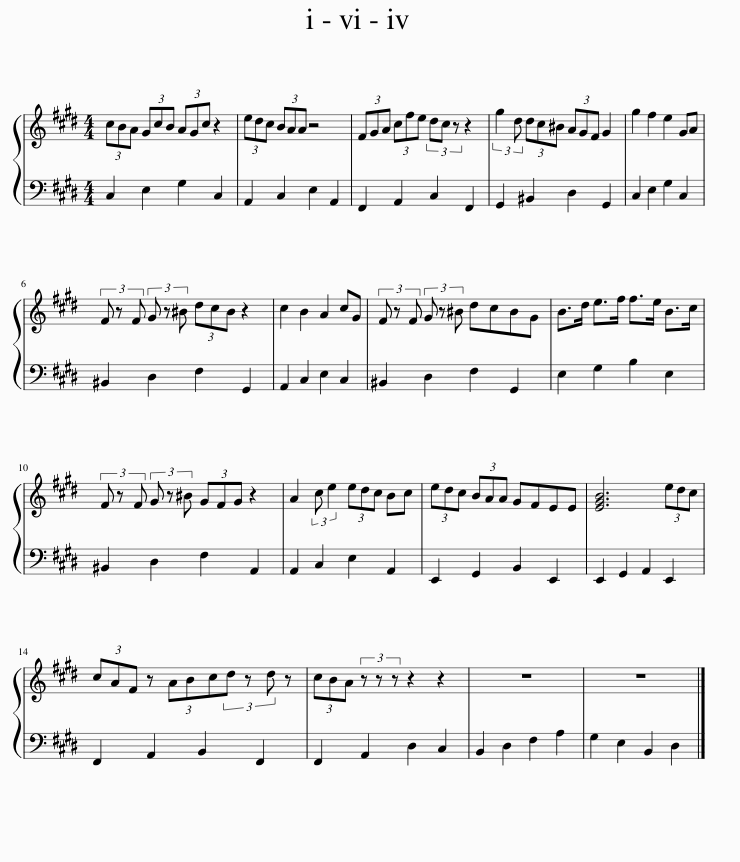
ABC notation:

X:1
%%score { 1 | 2 }
L:1/8
M:4/4
I:linebreak $
K:E
V:1 treble
V:2 bass
V:1
 (3cBA (3GcB (3AGc z2 | (3edc (3BAA z4 | (3FGA (3cfe (3dc z z2 | (3:2:2g2 d (3dc^B (3AGF G2 | g2 f2 e2 GA |$ %5
 (3F z F (3G z ^B (3dcB z2 | c2 B2 A2 cG | (3F z F (3G z ^B dcBG | B>d e>f f>e B>c |$ (3F z F (3G z ^B (3GFG z2 | %10
 A2 (3:2:2c e2 (3edc Bc | (3edc (3BAA GFEE | [EGB]6 (3edc |$ (3cAF z (3ABc(3d z d z | (3cBA (3z z z z2 z2 | %15
 z8 | z8 |] %17
V:2
 C,2 E,2 G,2 C,2 | A,,2 C,2 E,2 A,,2 | F,,2 A,,2 C,2 F,,2 | G,,2 ^B,,2 D,2 G,,2 | C,2 E,2 G,2 C,2 |$ %5
 ^B,,2 D,2 F,2 G,,2 | A,,2 C,2 E,2 C,2 | ^B,,2 D,2 F,2 G,,2 | E,2 G,2 B,2 E,2 |$ ^B,,2 D,2 F,2 A,,2 | %10
 A,,2 C,2 E,2 A,,2 | E,,2 G,,2 B,,2 E,,2 | E,,2 G,,2 A,,2 E,,2 |$ F,,2 A,,2 B,,2 F,,2 | F,,2 A,,2 D,2 C,2 | %15
 B,,2 D,2 F,2 A,2 | G,2 E,2 B,,2 D,2 |] %17
